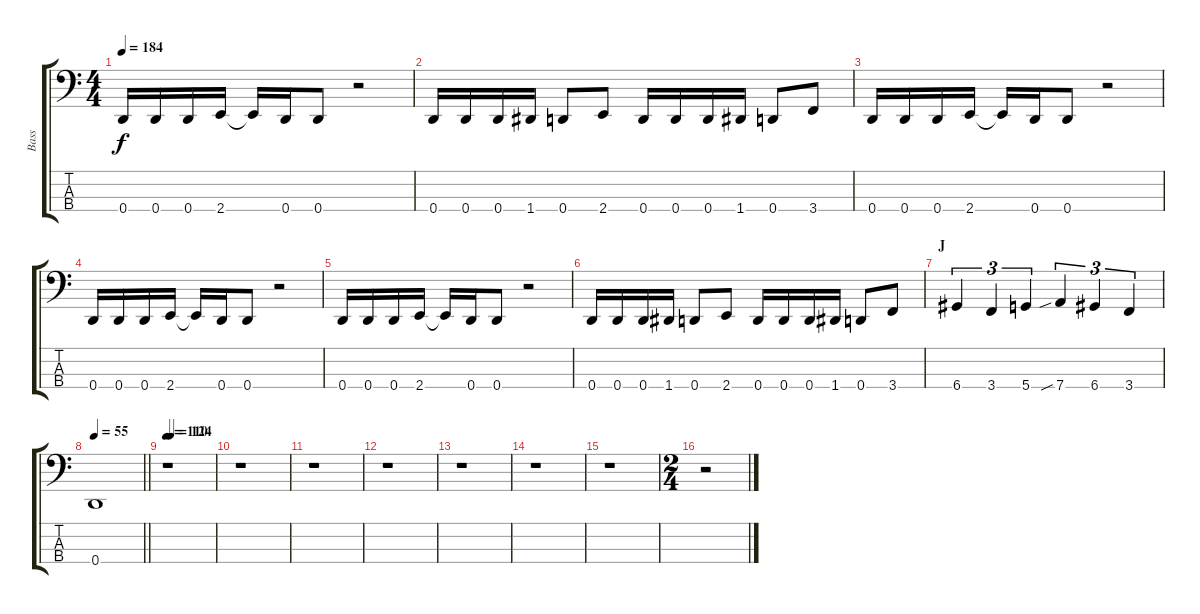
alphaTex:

\track ("Bass" "Bass") {instrument electricbassfinger}
\staff {score tabs}
\tuning (G2 D2 A1 D1) {hide}
\ts (4 4)
\tempo 184
\clef f4
\ks c
0.4.16{dy f} 0.4.16 0.4.16 2.4.16 2.4{t}.16 0.4.16 0.4.8 r.2 |
0.4.16 0.4.16 0.4.16 1.4.16 0.4.8 2.4.8 0.4.16 0.4.16 0.4.16 1.4.16 0.4.8 3.4.8 |
0.4.16 0.4.16 0.4.16 2.4.16 2.4{t}.16 0.4.16 0.4.8 r.2 |
0.4.16 0.4.16 0.4.16 2.4.16 2.4{t}.16 0.4.16 0.4.8 r.2 |
0.4.16 0.4.16 0.4.16 2.4.16 2.4{t}.16 0.4.16 0.4.8 r.2 |
0.4.16 0.4.16 0.4.16 1.4.16 0.4.8 2.4.8 0.4.16 0.4.16 0.4.16 1.4.16 0.4.8 3.4.8 |
\section ("" "J")
6.4.4{tu (3 2)} 3.4.4{tu (3 2)} 5.4.4{tu (3 2)} 7.4{sib}.4{tu (3 2)} 6.4.4{tu (3 2)} 3.4.4{tu (3 2)} |
\tempo 55
\barLineRight lightlight
0.4.1 |
\tempo 110
\tempo (124 0.08333333333333333)
r.1 |
r.1 |
r.1 |
r.1 |
r.1 |
r.1 |
r.1 |
\ts (2 4)
r.2
